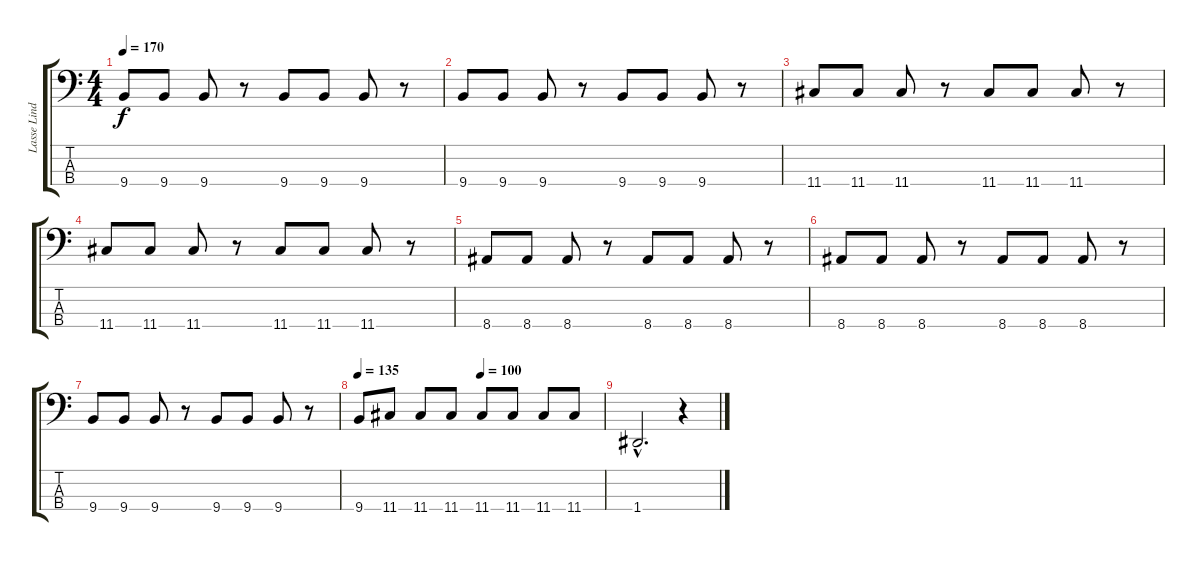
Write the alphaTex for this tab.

\track ("Lasse Lindfors - bass" "Lasse Lind") {instrument electricbassfinger}
\staff {score tabs}
\tuning (G2 D2 A1 D1) {hide}
\ts (4 4)
\tempo 170
\clef f4
\ks c
9.4.8{dy f} 9.4.8 9.4.8 r.8 9.4.8 9.4.8 9.4.8 r.8 |
9.4.8 9.4.8 9.4.8 r.8 9.4.8 9.4.8 9.4.8 r.8 |
11.4.8 11.4.8 11.4.8 r.8 11.4.8 11.4.8 11.4.8 r.8 |
11.4.8 11.4.8 11.4.8 r.8 11.4.8 11.4.8 11.4.8 r.8 |
8.4.8 8.4.8 8.4.8 r.8 8.4.8 8.4.8 8.4.8 r.8 |
8.4.8 8.4.8 8.4.8 r.8 8.4.8 8.4.8 8.4.8 r.8 |
9.4.8 9.4.8 9.4.8 r.8 9.4.8 9.4.8 9.4.8 r.8 |
\tempo 135
\tempo (100 0.5)
9.4.8 11.4.8 11.4.8 11.4.8 11.4.8 11.4.8 11.4.8 11.4.8 |
1.4{hac}.2{d} r.4
